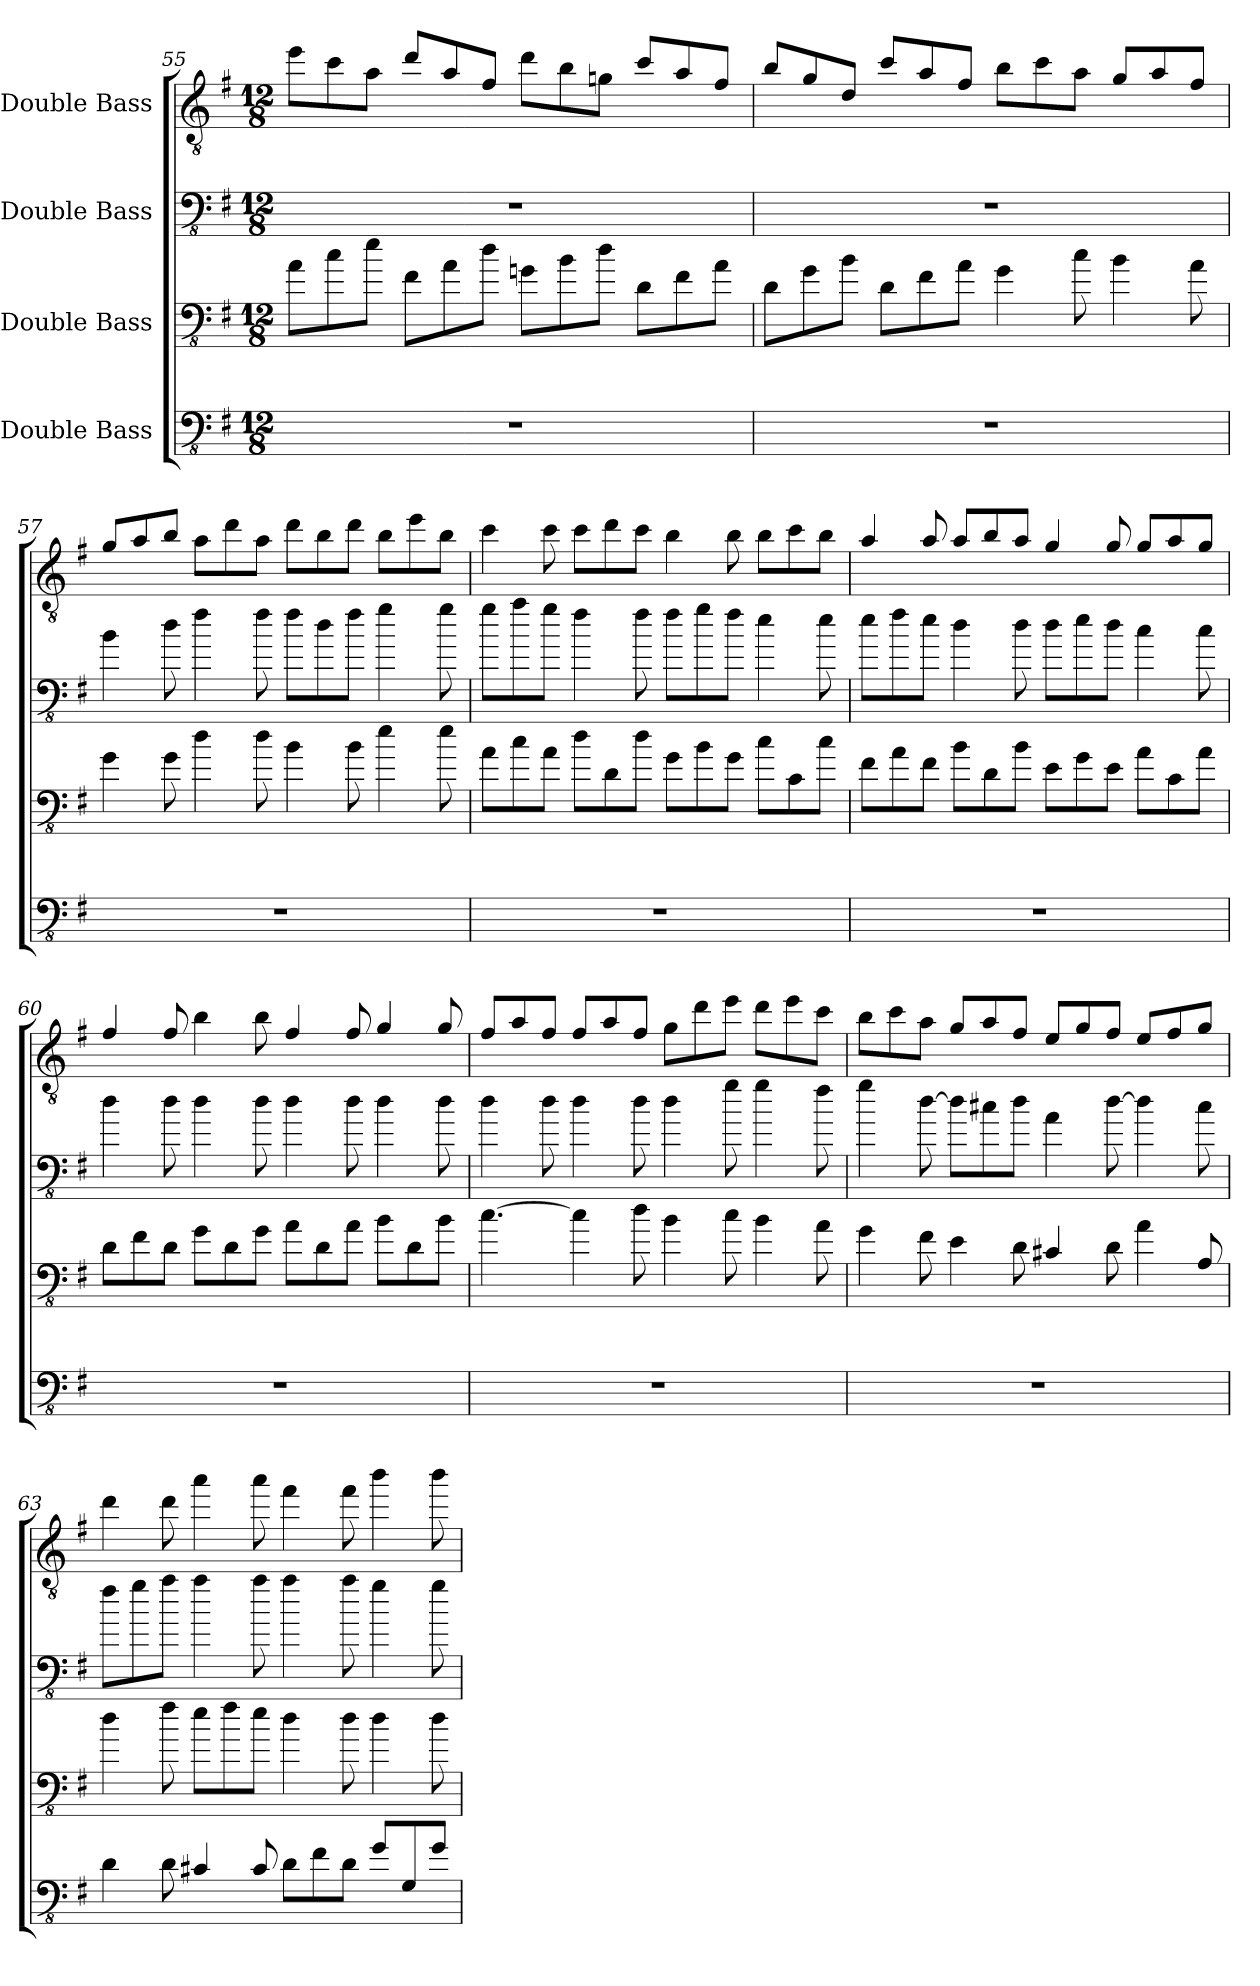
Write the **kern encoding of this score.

**kern	**kern	**kern	**kern
*part4	*part3	*part2	*part1
*staff4	*staff3	*staff2	*staff1
*I"Double Bass	*I"Double Bass	*I"Double Bass	*I"Double Bass
!!LO:LB:g=z
*clefFv4	*clefFv4	*clefFv4	*clefGv2
*ITrd7c12	*ITrd7c12	*ITrd7c12	*ITrd7c12
*k[f#]	*k[f#]	*k[f#]	*k[f#]
*M12/8	*M12/8	*M12/8	*M12/8
=55	=55	=55	=55
1.r	8AA\L	1.r	8e\L
.	8C\	.	8c\
.	8E\J	.	8A\J
.	8FF#\L	.	8d/L
.	8AA\	.	8A/
.	8D\J	.	8F#/J
.	8GGn\L	.	8d\L
.	8BB\	.	8B\
.	8D\J	.	8Gn\J
.	8DD\L	.	8c/L
.	8FF#\	.	8A/
.	8AA\J	.	8F#/J
=56	=56	=56	=56
1.r	8DD\L	1.r	8B/L
.	8GG\	.	8G/
.	8BB\J	.	8D/J
.	8DD\L	.	8c/L
.	8FF#\	.	8A/
.	8AA\J	.	8F#/J
.	4GG\	.	8B\L
.	.	.	8c\
.	8C\	.	8A\J
.	4BB\	.	8G/L
.	.	.	8A/
.	8AA\	.	8F#/J
=57	=57	=57	=57
1.r	4GG\	4BB\	8G/L
.	.	.	8A/
.	8GG\	8D\	8B/J
.	4D\	4F#\	8A\L
.	.	.	8d\
.	8D\	8F#\	8A\J
.	4BB\	8F#\L	8d\L
.	.	8D\	8B\
.	8BB\	8F#\J	8d\J
.	4E\	4G\	8B\L
.	.	.	8e\
.	8E\	8G\	8B\J
!!LO:LB:g=z
=58	=58	=58	=58
1.r	8AA\L	8G\L	4c\
.	8C\	8A\	.
.	8AA\J	8G\J	8c\
.	8D\L	4F#\	8c\L
.	8DD\	.	8d\
.	8D\J	8F#\	8c\J
.	8GG\L	8F#\L	4B\
.	8BB\	8G\	.
.	8GG\J	8F#\J	8B\
.	8C\L	4E\	8B\L
.	8CC\	.	8c\
.	8C\J	8E\	8B\J
=59	=59	=59	=59
1.r	8FF#\L	8E\L	4A/
.	8AA\	8F#\	.
.	8FF#\J	8E\J	8A/
.	8BB\L	4D\	8A/L
.	8DD\	.	8B/
.	8BB\J	8D\	8A/J
.	8EE\L	8D\L	4G/
.	8GG\	8E\	.
.	8EE\J	8D\J	8G/
.	8AA\L	4C\	8G/L
.	8CC\	.	8A/
.	8AA\J	8C\	8G/J
=60	=60	=60	=60
1.r	8DD\L	4D\	4F#/
.	8FF#\	.	.
.	8DD\J	8D\	8F#/
.	8GG\L	4D\	4B\
.	8DD\	.	.
.	8GG\J	8D\	8B\
.	8AA\L	4D\	4F#/
.	8DD\	.	.
.	8AA\J	8D\	8F#/
.	8BB\L	4D\	4G/
.	8DD\	.	.
.	8BB\J	8D\	8G/
!!LO:PB:g=z
=61	=61	=61	=61
1.r	[4.C\	4D\	8F#/L
.	.	.	8A/
.	.	8D\	8F#/J
.	4C\]	4D\	8F#/L
.	.	.	8A/
.	8D\	8D\	8F#/J
.	4BB\	4D\	8G\L
.	.	.	8d\
.	8C\	8G\	8e\J
.	4BB\	4G\	8d\L
.	.	.	8e\
.	8AA\	8F#\	8c\J
=62	=62	=62	=62
1.r	4GG\	4G\	8B\L
.	.	.	8c\
.	8FF#\	[8D\	8A\J
.	4EE\	8D\L]	8G/L
.	.	8C#X\	8A/
.	8DD\	8D\J	8F#/J
.	4CC#X/	4AA\	8E/L
.	.	.	8G/
.	8DD\	[8D\	8F#/J
.	4AA\	4D\]	8E/L
.	.	.	8F#/
.	8AAA/	8C#\	8G/J
=63	=63	=63	=63
4DD\	4D\	8F#\L	4d\
.	.	8G\	.
8DD\	8F#\	8A\J	8d\
4CC#X/	8E\L	4A\	4a\
.	8F#\	.	.
8CC#/	8E\J	8A\	8a\
8DD\L	4D\	4A\	4f#\
8FF#\	.	.	.
8DD\J	8D\	8A\	8f#\
8GG/L	4D\	4G\	4b\
8GGG/	.	.	.
8GG/J	8D\	8G\	8b\
=	=	=	=
*-	*-	*-	*-
